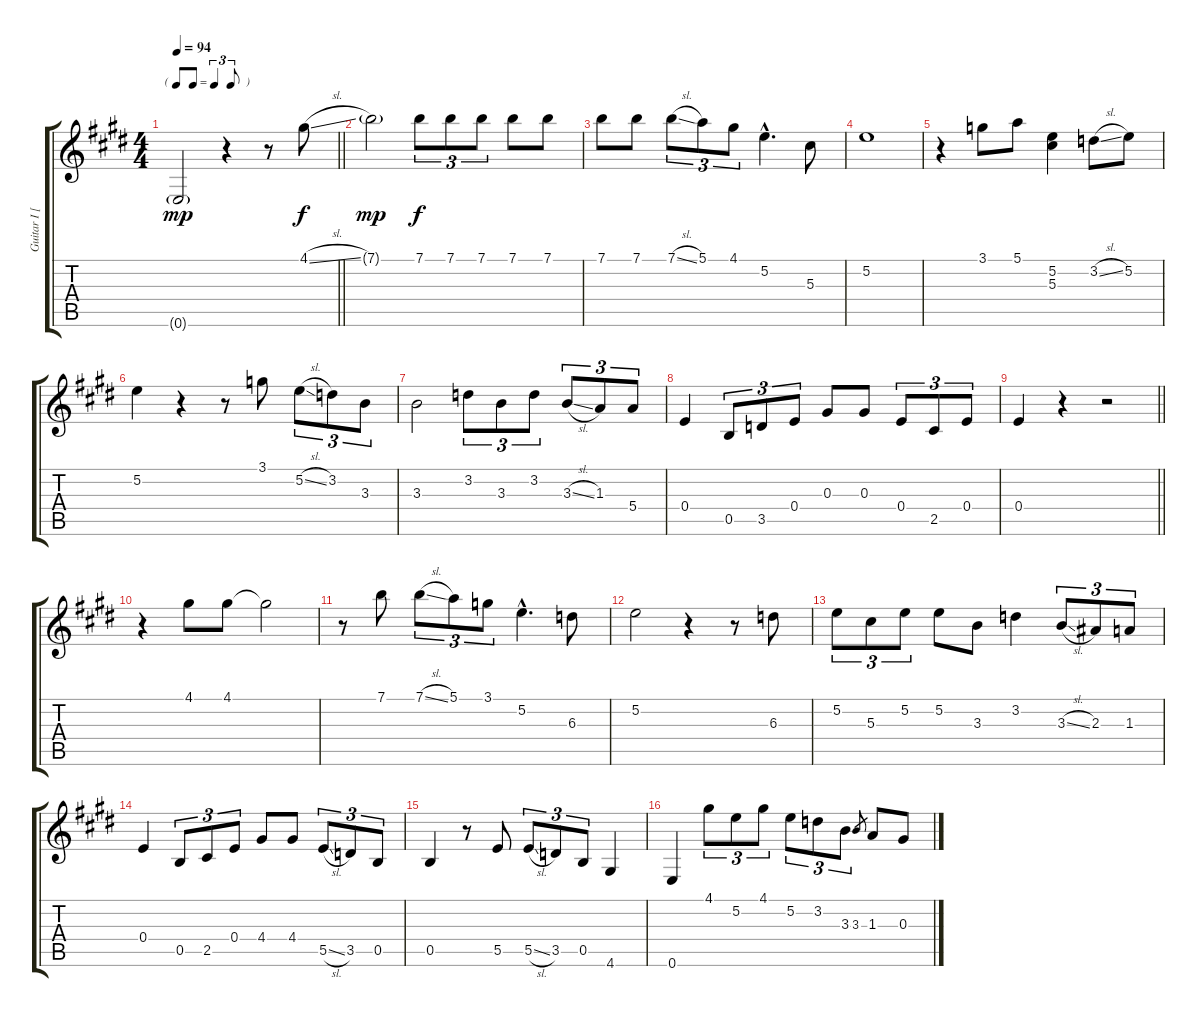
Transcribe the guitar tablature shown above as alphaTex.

\track ("Guitar I [Eric Clapton]" "Guitar I [") {instrument acousticguitarsteel}
\staff {score tabs}
\tuning (E4 B3 Ab3 E3 B2 E2) {hide}
\ts (4 4)
\tf triplet8th
\tempo 94
\clef g2
\barLineRight lightlight
\ks e
0.6{g}.2{dy mp} r.4 r.8 4.1{sl}.8{dy f} |
7.1{g}.2{dy mp} 7.1.8{tu (3 2) dy f} 7.1.8{tu (3 2)} 7.1.8{tu (3 2)} 7.1.8 7.1.8 |
7.1.8 7.1.8 7.1{sl}.8{tu (3 2)} 5.1.8{tu (3 2)} 4.1.8{tu (3 2)} 5.2{hac}.4{d} 5.3.8 |
5.2.1 |
r.4 3.1.8 5.1.8 (5.2 5.3).4 3.2{sl}.8 5.2.8 |
5.2.4 r.4 r.8 3.1.8 5.2{sl}.8{tu (3 2)} 3.2.8{tu (3 2)} 3.3.8{tu (3 2)} |
3.3.2 3.2.8{tu (3 2)} 3.3.8{tu (3 2)} 3.2.8{tu (3 2)} 3.3{sl}.8{tu (3 2)} 1.3.8{tu (3 2)} 5.4.8{tu (3 2)} |
0.4.4 0.5.8{tu (3 2)} 3.5.8{tu (3 2)} 0.4.8{tu (3 2)} 0.3.8 0.3.8 0.4.8{tu (3 2)} 2.5.8{tu (3 2)} 0.4.8{tu (3 2)} |
\barLineRight lightlight
0.4.4 r.4 r.2 |
r.4 4.1.8 4.1.8 4.1{t}.2 |
r.8 7.1.8 7.1{sl}.8{tu (3 2)} 5.1.8{tu (3 2)} 3.1.8{tu (3 2)} 5.2{hac}.4{d} 6.3.8 |
5.2.2 r.4 r.8 6.3.8 |
5.2.8{tu (3 2)} 5.3.8{tu (3 2)} 5.2.8{tu (3 2)} 5.2.8 3.3.8 3.2.4 3.3{sl}.8{tu (3 2)} 2.3.8{tu (3 2)} 1.3.8{tu (3 2)} |
0.4.4 0.5.8{tu (3 2)} 2.5.8{tu (3 2)} 0.4.8{tu (3 2)} 4.4.8 4.4.8 5.5{sl}.8{tu (3 2)} 3.5.8{tu (3 2)} 0.5.8{tu (3 2)} |
0.5.4 r.8 5.5.8 5.5{sl}.8{tu (3 2)} 3.5.8{tu (3 2)} 0.5.8{tu (3 2)} 4.6.4 |
0.6.4 4.1.8{tu (3 2)} 5.2.8{tu (3 2)} 4.1.8{tu (3 2)} 5.2.8{tu (3 2)} 3.2.8{tu (3 2)} 3.3.8{tu (3 2)} 3.3.8{gr} 1.3.8 0.3.8
